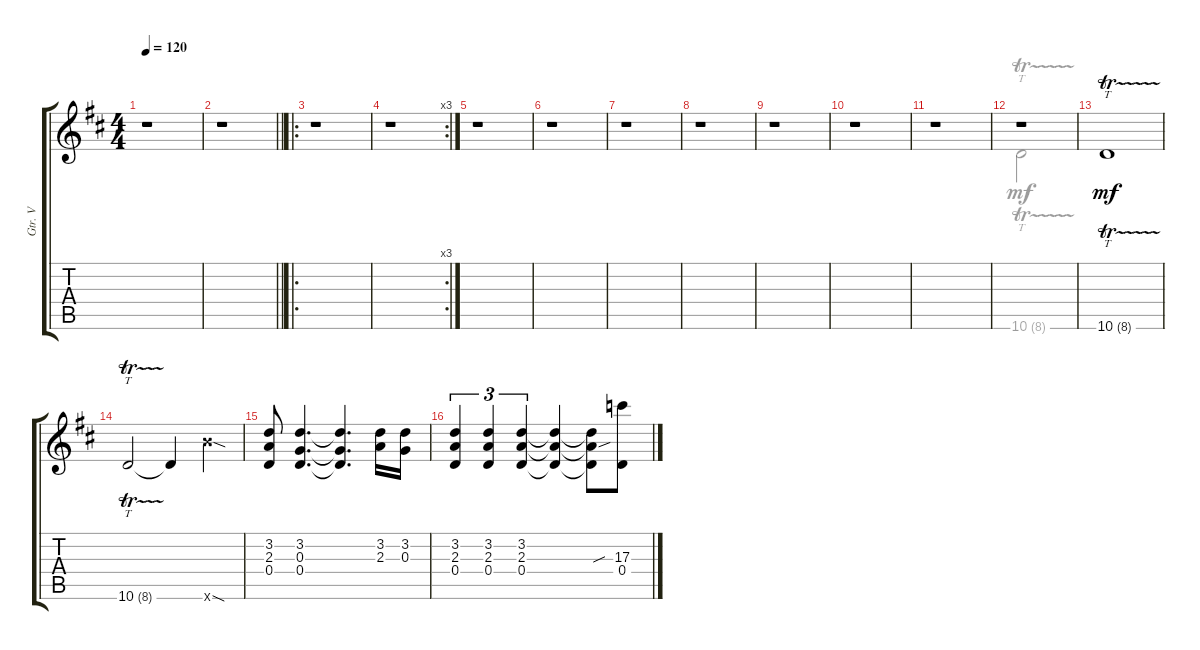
\track ("Gtr. V" "Gtr. V") {instrument distortionguitar}
\staff {score tabs}
\tuning (E4 B3 G3 D3 A2 E2) {hide}
\voice
\ts (4 4)
\tempo 120
\clef g2
\ks d
r.1{dy mf instrument distortionguitar} |
\barLineRight lightlight
r.1 |
\ro
r.1 |
\rc 3
r.1 |
r.1 |
r.1 |
r.1 |
r.1 |
r.1 |
r.1 |
r.1 |
r.1 |
10.6{tr (8 32)}.1{tt} |
10.6{tr (8 32)}.2{tt} 10.6{t}.4 19.6{sod x}.4 |
(3.2 2.3 0.4).8 (3.2 0.3 0.4).4{d} (3.2{t} 0.3{t} 0.4{t}).4{d} (3.2 2.3).16 (3.2 0.3).16 |
(3.2 2.3 0.4).4{tu (3 2)} (3.2 2.3 0.4).4{tu (3 2)} (3.2 2.3 0.4).4{tu (3 2)} (3.2{t} 2.3{t} 0.4{t}).4 (3.2{t} 2.3{sou t} 0.4{t}).8 (17.3 0.4).8
\voice
\clef g2
\ottava regular
\simile none
\ks d
|
\barLineRight lightlight
|
|
|
|
|
|
|
|
|
|
10.6{tr (8 32)}.2{tt} |
|
|
|
